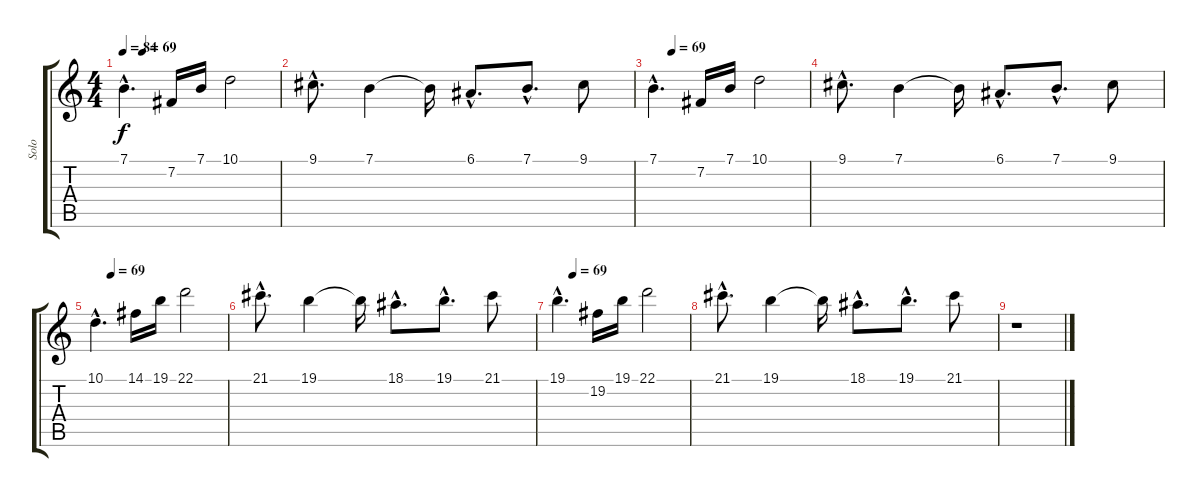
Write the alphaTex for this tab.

\track ("Solo" "Solo") {instrument orchestralharp}
\staff {score tabs}
\tuning (E4 B3 G3 D3 A2 E2) {hide}
\ts (4 4)
\tempo 84
\tempo (69 0.125)
\tempo 84
\clef g2
\ks c
7.1{hac}.4{d dy f instrument orchestralharp} 7.2.16 7.1.16 10.1.2 |
9.1{hac}.8{d} 7.1.4 7.1{t}.16 6.1{hac}.8{d} 7.1{hac}.8{d} 9.1.8 |
\tempo (69 0.125)
7.1{hac}.4{d} 7.2.16 7.1.16 10.1.2 |
9.1{hac}.8{d} 7.1.4 7.1{t}.16 6.1{hac}.8{d} 7.1{hac}.8{d} 9.1.8 |
\tempo (69 0.125)
10.1{hac}.4{d} 14.1.16 19.1.16 22.1.2 |
21.1{hac}.8{d} 19.1.4 19.1{t}.16 18.1{hac}.8{d} 19.1{hac}.8{d} 21.1.8 |
\tempo (69 0.125)
19.1{hac}.4{d} 19.2.16 19.1.16 22.1.2 |
21.1{hac}.8{d} 19.1.4 19.1{t}.16 18.1{hac}.8{d} 19.1{hac}.8{d} 21.1.8 |
r.1
